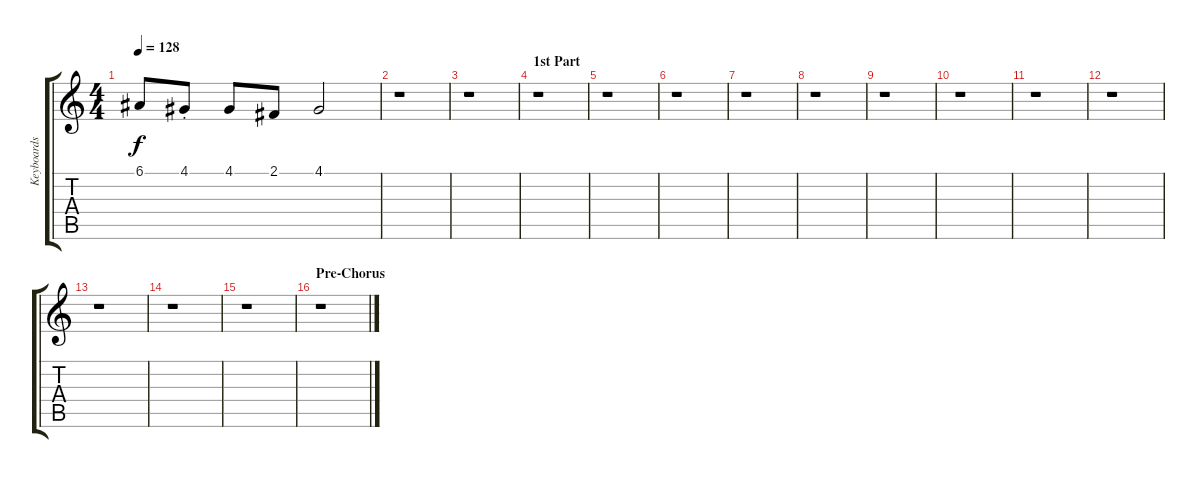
\track ("Keyboards - Nils Neumann" "Keyboards ") {instrument brasssection}
\staff {score tabs}
\tuning (E4 B3 G3 D3 A2 E2) {hide}
\ts (4 4)
\tempo 128
\clef g2
\ks c
6.1.8{dy f} 4.1{st}.8 4.1.8 2.1.8 4.1.2 |
r.1 |
r.1 |
\section ("" "1st Part")
r.1 |
r.1 |
r.1 |
r.1 |
r.1 |
r.1 |
r.1 |
r.1 |
r.1 |
r.1 |
r.1 |
r.1 |
\section ("" "Pre-Chorus")
r.1
